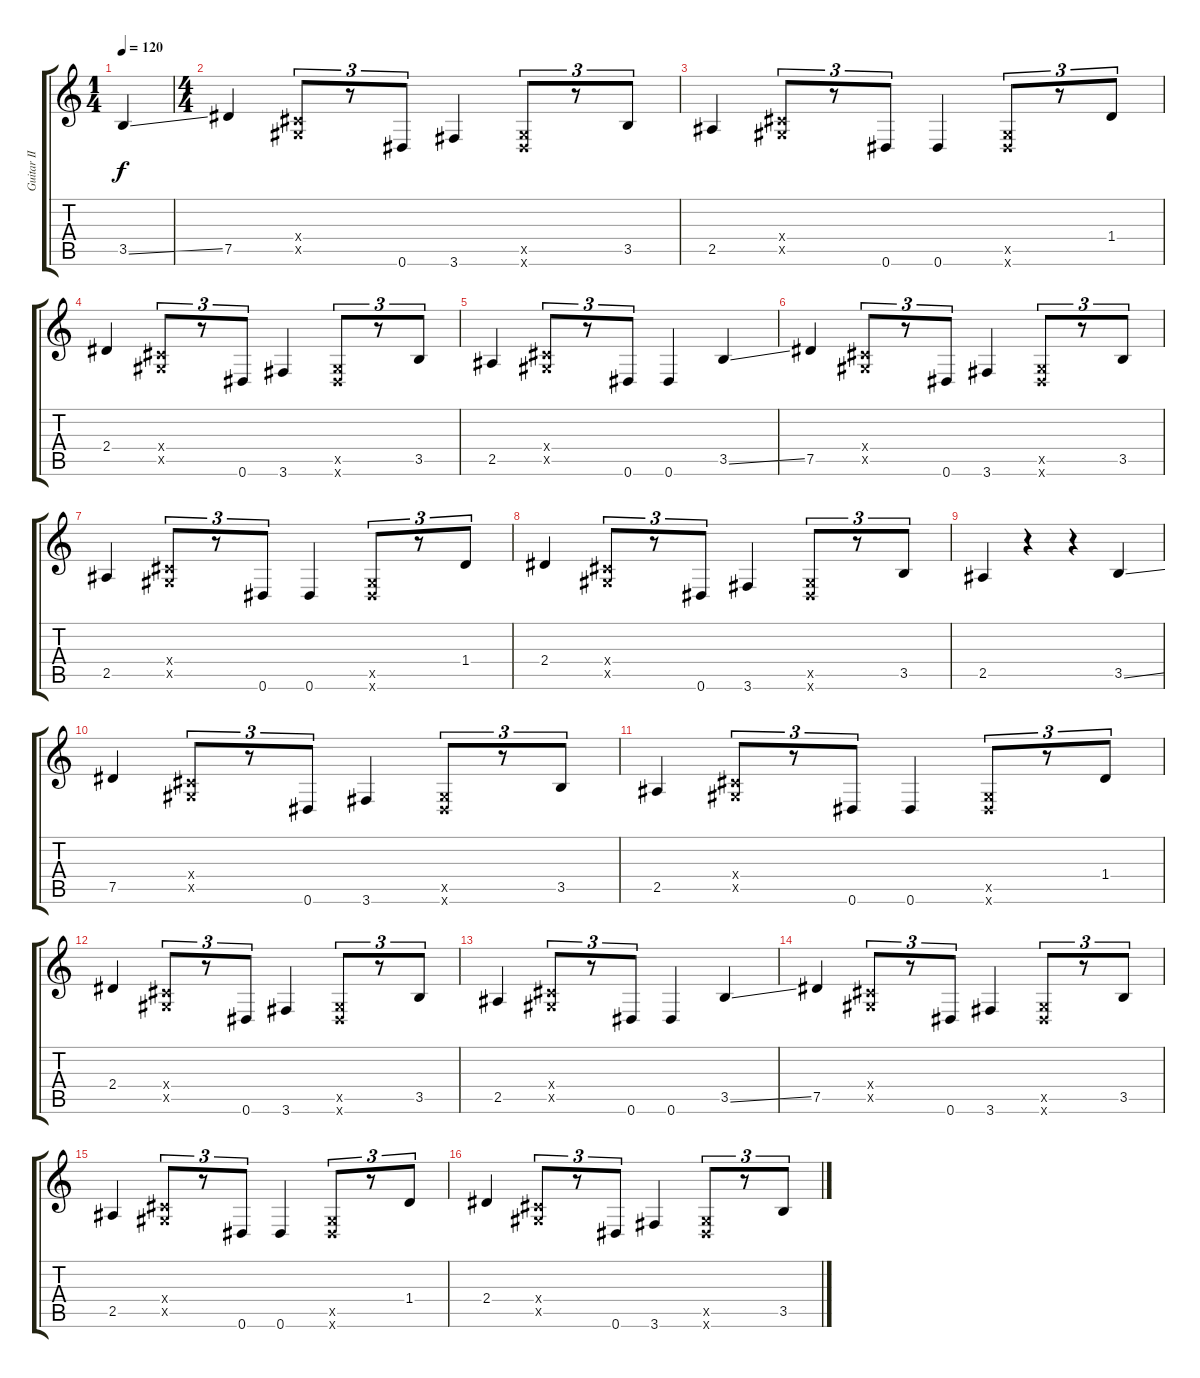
\track ("Guitar II" "Guitar II") {instrument acousticguitarsteel}
\staff {score tabs}
\tuning (Eb4 Bb3 Gb3 Db3 Ab2 Eb2) {hide}
\ts (1 4)
\tempo 120
\clef g2
\ks c
3.5{ss}.4{dy f instrument acousticguitarsteel} |
\ts (4 4)
7.5.4 (0.4{x} 0.5{x}).8{tu (3 2)} r.8{tu (3 2)} 0.6.8{tu (3 2)} 3.6.4 (0.5{x} 0.6{x}).8{tu (3 2)} r.8{tu (3 2)} 3.5.8{tu (3 2)} |
2.5.4 (0.4{x} 0.5{x}).8{tu (3 2)} r.8{tu (3 2)} 0.6.8{tu (3 2)} 0.6.4 (0.5{x} 0.6{x}).8{tu (3 2)} r.8{tu (3 2)} 1.4.8{tu (3 2)} |
2.4.4 (0.4{x} 0.5{x}).8{tu (3 2)} r.8{tu (3 2)} 0.6.8{tu (3 2)} 3.6.4 (0.5{x} 0.6{x}).8{tu (3 2)} r.8{tu (3 2)} 3.5.8{tu (3 2)} |
2.5.4 (0.4{x} 0.5{x}).8{tu (3 2)} r.8{tu (3 2)} 0.6.8{tu (3 2)} 0.6.4 3.5{ss}.4 |
7.5.4 (0.4{x} 0.5{x}).8{tu (3 2)} r.8{tu (3 2)} 0.6.8{tu (3 2)} 3.6.4 (0.5{x} 0.6{x}).8{tu (3 2)} r.8{tu (3 2)} 3.5.8{tu (3 2)} |
2.5.4 (0.4{x} 0.5{x}).8{tu (3 2)} r.8{tu (3 2)} 0.6.8{tu (3 2)} 0.6.4 (0.5{x} 0.6{x}).8{tu (3 2)} r.8{tu (3 2)} 1.4.8{tu (3 2)} |
2.4.4 (0.4{x} 0.5{x}).8{tu (3 2)} r.8{tu (3 2)} 0.6.8{tu (3 2)} 3.6.4 (0.5{x} 0.6{x}).8{tu (3 2)} r.8{tu (3 2)} 3.5.8{tu (3 2)} |
2.5.4 r.4 r.4 3.5{ss}.4 |
7.5.4 (0.4{x} 0.5{x}).8{tu (3 2)} r.8{tu (3 2)} 0.6.8{tu (3 2)} 3.6.4 (0.5{x} 0.6{x}).8{tu (3 2)} r.8{tu (3 2)} 3.5.8{tu (3 2)} |
2.5.4 (0.4{x} 0.5{x}).8{tu (3 2)} r.8{tu (3 2)} 0.6.8{tu (3 2)} 0.6.4 (0.5{x} 0.6{x}).8{tu (3 2)} r.8{tu (3 2)} 1.4.8{tu (3 2)} |
2.4.4 (0.4{x} 0.5{x}).8{tu (3 2)} r.8{tu (3 2)} 0.6.8{tu (3 2)} 3.6.4 (0.5{x} 0.6{x}).8{tu (3 2)} r.8{tu (3 2)} 3.5.8{tu (3 2)} |
2.5.4 (0.4{x} 0.5{x}).8{tu (3 2)} r.8{tu (3 2)} 0.6.8{tu (3 2)} 0.6.4 3.5{ss}.4 |
7.5.4 (0.4{x} 0.5{x}).8{tu (3 2)} r.8{tu (3 2)} 0.6.8{tu (3 2)} 3.6.4 (0.5{x} 0.6{x}).8{tu (3 2)} r.8{tu (3 2)} 3.5.8{tu (3 2)} |
2.5.4 (0.4{x} 0.5{x}).8{tu (3 2)} r.8{tu (3 2)} 0.6.8{tu (3 2)} 0.6.4 (0.5{x} 0.6{x}).8{tu (3 2)} r.8{tu (3 2)} 1.4.8{tu (3 2)} |
2.4.4 (0.4{x} 0.5{x}).8{tu (3 2)} r.8{tu (3 2)} 0.6.8{tu (3 2)} 3.6.4 (0.5{x} 0.6{x}).8{tu (3 2)} r.8{tu (3 2)} 3.5.8{tu (3 2)}
